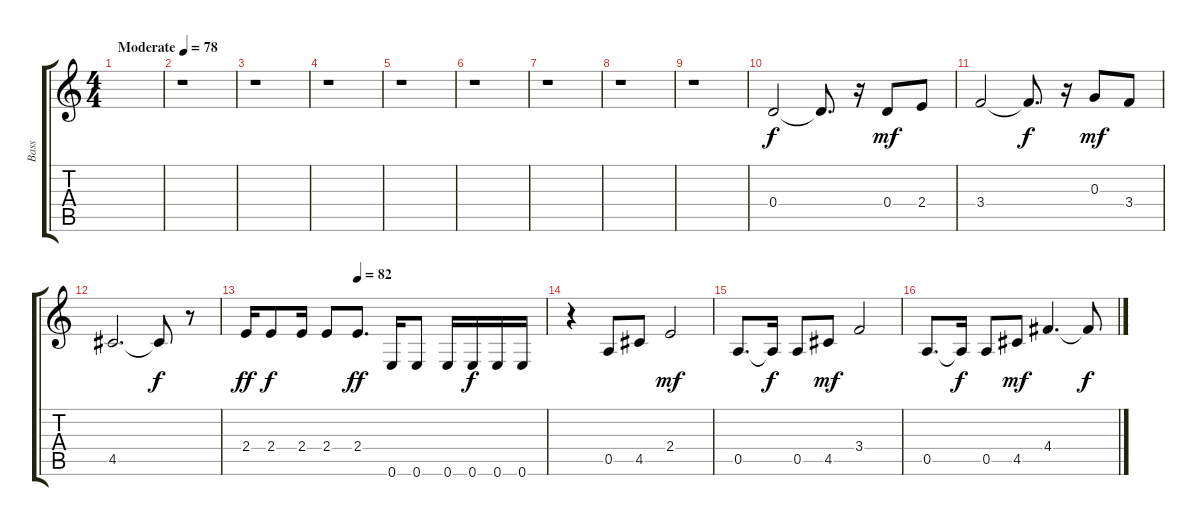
\track ("Bass" "Bass") {instrument electricbasspick}
\staff {score tabs}
\tuning (E4 B3 G3 D3 A2 E2) {hide}
\ts (4 4)
\tempo (78 "Moderate")
\clef g2
\ks c
|
r.1 |
r.1 |
r.1 |
r.1 |
r.1 |
r.1 |
r.1 |
r.1 |
0.4.2 0.4{t}.8{d dy f} r.16 0.4.8{dy mf} 2.4.8 |
3.4.2 3.4{t}.8{d dy f} r.16 0.3.8{dy mf} 3.4.8 |
4.5.2{d} 4.5{t}.8{dy f} r.8 |
\tempo (82 0.375)
2.4.16{dy ff} 2.4.8{dy f} 2.4.16 2.4.8 2.4.8{d dy ff} 0.6.16 0.6.8 0.6.16 0.6.16{dy f} 0.6.16 0.6.16 |
r.4 0.5.8 4.5.8 2.4.2{dy mf} |
0.5.8{d} 0.5{t}.16{dy f} 0.5.8 4.5.8{dy mf} 3.4.2 |
0.5.8{d} 0.5{t}.16{dy f} 0.5.8 4.5.8{dy mf} 4.4.4{d} 4.4{t}.8{dy f}
